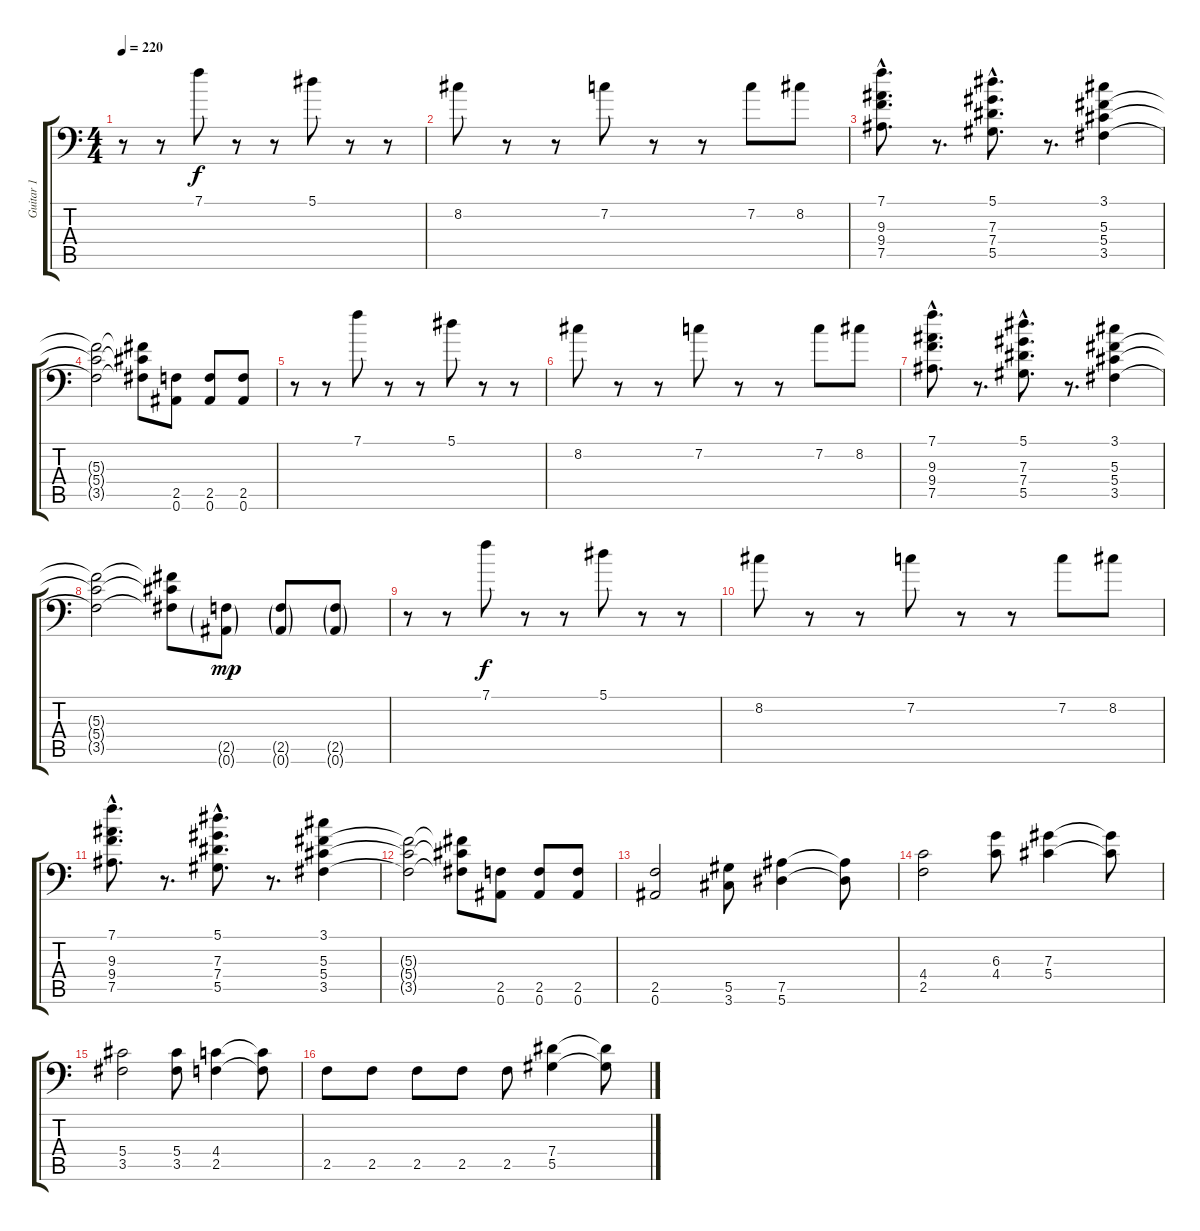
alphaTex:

\track ("Guitar 1" "Guitar 1") {instrument overdrivenguitar}
\staff {score tabs}
\tuning (Bb3 F3 Db3 Ab2 Eb2 Bb1) {hide}
\ts (4 4)
\tempo 220
\clef f4
\ks c
r.8{dy mp} r.8 7.1.8{dy f} r.8 r.8 5.1.8 r.8 r.8 |
8.2.8 r.8 r.8 7.2.8 r.8 r.8 7.2.8 8.2.8 |
(7.1{hac} 9.3{hac} 9.4{hac} 7.5{hac}).8{d} r.8{d} (5.1{hac} 7.3{hac} 7.4{hac} 5.5{hac}).8{d} r.8{d} (3.1 5.3 5.4 3.5).4 |
(5.3{t} 5.4{t} 3.5{t}).2 (5.3{t} 5.4{t} 3.5{t}).8 (2.5 0.6).8 (2.5 0.6).8 (2.5 0.6).8 |
r.8 r.8 7.1.8 r.8 r.8 5.1.8 r.8 r.8 |
8.2.8 r.8 r.8 7.2.8 r.8 r.8 7.2.8 8.2.8 |
(7.1{hac} 9.3{hac} 9.4{hac} 7.5{hac}).8{d} r.8{d} (5.1{hac} 7.3{hac} 7.4{hac} 5.5{hac}).8{d} r.8{d} (3.1 5.3 5.4 3.5).4 |
(5.3{t} 5.4{t} 3.5{t}).2 (5.3{t} 5.4{t} 3.5{t}).8 (2.5{g} 0.6{g}).8{dy mp} (2.5{g} 0.6{g}).8 (2.5{g} 0.6{g}).8 |
r.8 r.8 7.1.8{dy f} r.8 r.8 5.1.8 r.8 r.8 |
8.2.8 r.8 r.8 7.2.8 r.8 r.8 7.2.8 8.2.8 |
(7.1{hac} 9.3{hac} 9.4{hac} 7.5{hac}).8{d} r.8{d} (5.1{hac} 7.3{hac} 7.4{hac} 5.5{hac}).8{d} r.8{d} (3.1 5.3 5.4 3.5).4 |
(5.3{t} 5.4{t} 3.5{t}).2 (5.3{t} 5.4{t} 3.5{t}).8 (2.5 0.6).8 (2.5 0.6).8 (2.5 0.6).8 |
(2.5 0.6).2 (5.5 3.6).8 (7.5 5.6).4 (7.5{t} 5.6{t}).8 |
(4.4 2.5).2 (6.3 4.4).8 (7.3 5.4).4 (7.3{t} 5.4{t}).8 |
(5.4 3.5).2 (5.4 3.5).8 (4.4 2.5).4 (4.4{t} 2.5{t}).8 |
2.5.8 2.5.8 2.5.8 2.5.8 2.5.8 (7.4 5.5).4 (7.4{t} 5.5{t}).8
